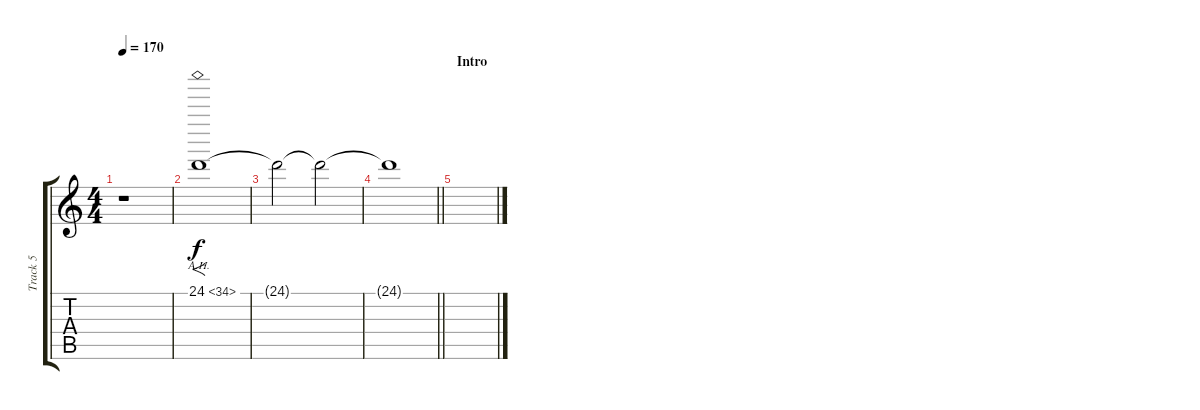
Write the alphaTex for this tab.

\track ("Track 5" "Track 5") {instrument violin}
\staff {score tabs}
\tuning (D4 A3 F3 C3 G2 C2) {hide}
\ts (4 4)
\tempo 170
\clef g2
\ks c
r.1{dy f instrument violin} |
24.1{ah 10}.1{f} |
24.1{t}.2 24.1{t}.2{volume 3} |
\barLineRight lightlight
24.1{t}.1 |
\section ("" "Intro")
